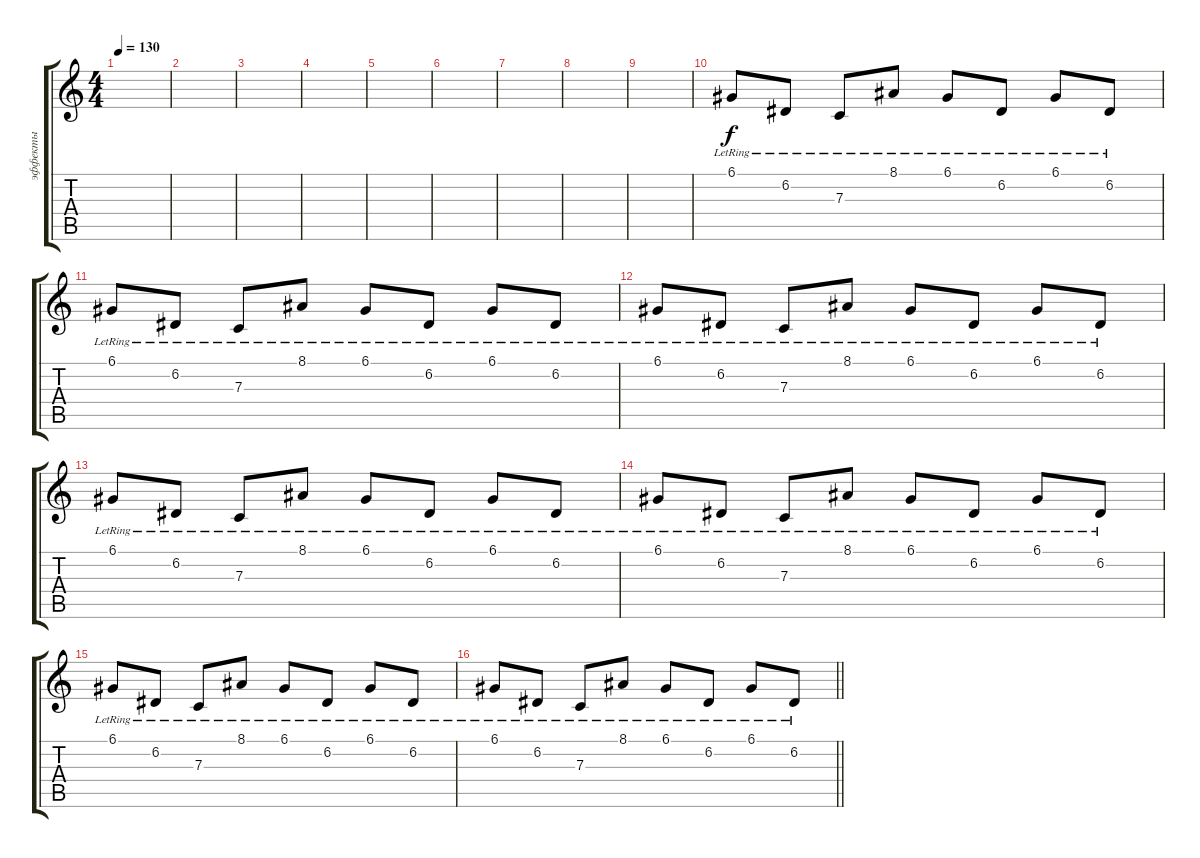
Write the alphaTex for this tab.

\track ("эффекты" "эффекты") {instrument voiceoohs}
\staff {score tabs}
\tuning (D4 A3 F3 C3 G2 C2) {hide}
\ts (4 4)
\tempo 130
\clef g2
\ks c
|
|
|
|
|
|
|
|
|
6.1{lr}.8{instrument synthbass1} 6.2{lr}.8 7.3{lr}.8 8.1{lr}.8 6.1{lr}.8 6.2{lr}.8 6.1{lr}.8 6.2{lr}.8 |
6.1{lr}.8{volume 12 instrument synthbass1} 6.2{lr}.8 7.3{lr}.8 8.1{lr}.8 6.1{lr}.8 6.2{lr}.8 6.1{lr}.8 6.2{lr}.8 |
6.1{lr}.8{instrument synthbass1} 6.2{lr}.8 7.3{lr}.8 8.1{lr}.8 6.1{lr}.8 6.2{lr}.8 6.1{lr}.8 6.2{lr}.8 |
6.1{lr}.8{instrument synthbass1} 6.2{lr}.8 7.3{lr}.8 8.1{lr}.8 6.1{lr}.8 6.2{lr}.8 6.1{lr}.8 6.2{lr}.8 |
6.1{lr}.8{instrument synthbass1} 6.2{lr}.8 7.3{lr}.8 8.1{lr}.8 6.1{lr}.8 6.2{lr}.8 6.1{lr}.8 6.2{lr}.8 |
6.1{lr}.8{instrument synthbass1} 6.2{lr}.8 7.3{lr}.8 8.1{lr}.8 6.1{lr}.8 6.2{lr}.8 6.1{lr}.8 6.2{lr}.8 |
\barLineRight lightlight
6.1{lr}.8{instrument synthbass1} 6.2{lr}.8 7.3{lr}.8 8.1{lr}.8 6.1{lr}.8 6.2{lr}.8 6.1{lr}.8 6.2{lr}.8
